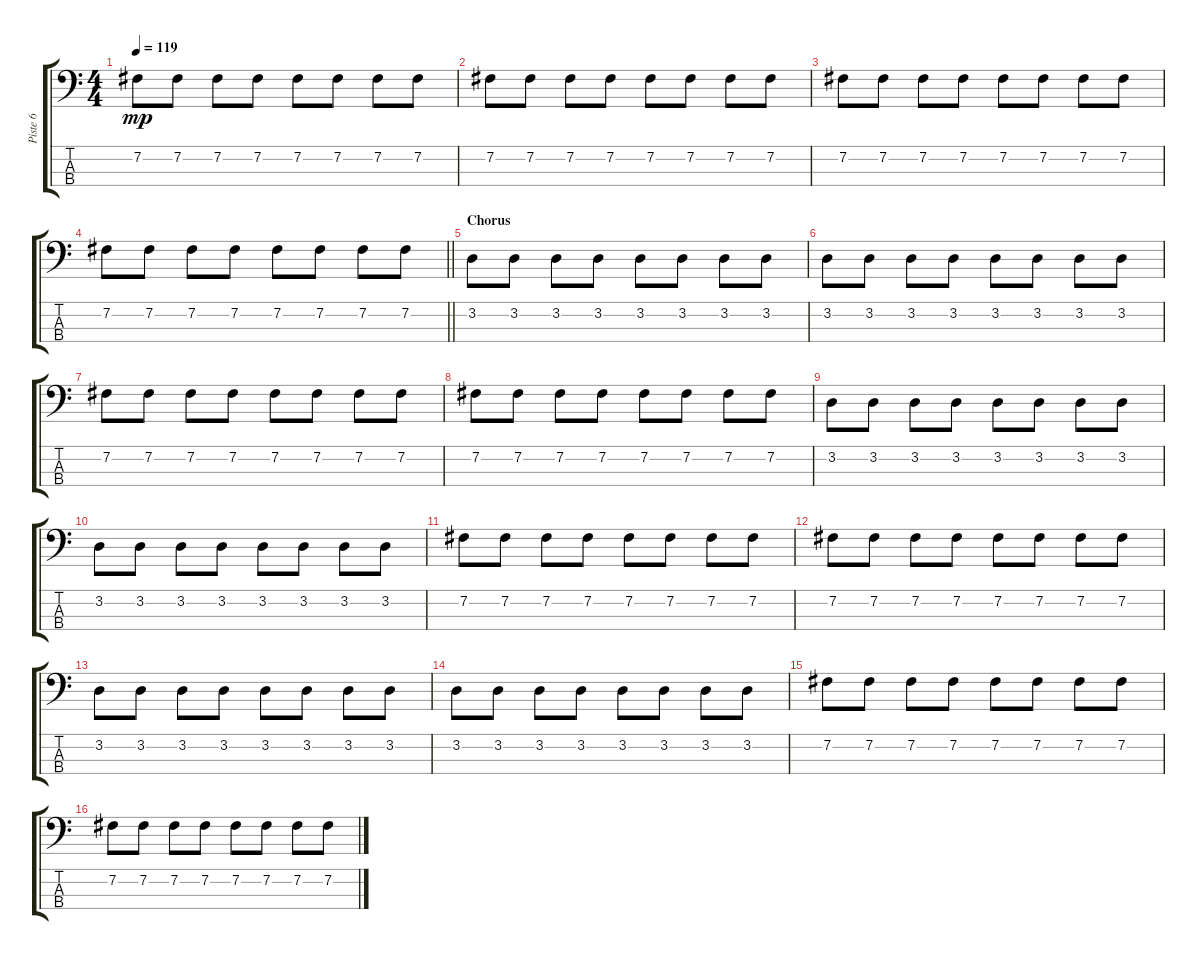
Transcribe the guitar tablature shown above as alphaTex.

\track ("Piste 6" "Piste 6") {instrument electricbasspick}
\staff {score tabs}
\tuning (E2 B1 Gb1 B0) {hide}
\ts (4 4)
\tempo 119
\clef f4
\ks c
7.2.8{dy mp} 7.2.8 7.2.8 7.2.8 7.2.8 7.2.8 7.2.8 7.2.8 |
7.2.8 7.2.8 7.2.8 7.2.8 7.2.8 7.2.8 7.2.8 7.2.8 |
7.2.8 7.2.8 7.2.8 7.2.8 7.2.8 7.2.8 7.2.8 7.2.8 |
\barLineRight lightlight
7.2.8 7.2.8 7.2.8 7.2.8 7.2.8 7.2.8 7.2.8 7.2.8 |
\section ("" "Chorus")
3.2.8 3.2.8 3.2.8 3.2.8 3.2.8 3.2.8 3.2.8 3.2.8 |
3.2.8 3.2.8 3.2.8 3.2.8 3.2.8 3.2.8 3.2.8 3.2.8 |
7.2.8 7.2.8 7.2.8 7.2.8 7.2.8 7.2.8 7.2.8 7.2.8 |
7.2.8 7.2.8 7.2.8 7.2.8 7.2.8 7.2.8 7.2.8 7.2.8 |
3.2.8 3.2.8 3.2.8 3.2.8 3.2.8 3.2.8 3.2.8 3.2.8 |
3.2.8 3.2.8 3.2.8 3.2.8 3.2.8 3.2.8 3.2.8 3.2.8 |
7.2.8 7.2.8 7.2.8 7.2.8 7.2.8 7.2.8 7.2.8 7.2.8 |
7.2.8 7.2.8 7.2.8 7.2.8 7.2.8 7.2.8 7.2.8 7.2.8 |
3.2.8 3.2.8 3.2.8 3.2.8 3.2.8 3.2.8 3.2.8 3.2.8 |
3.2.8 3.2.8 3.2.8 3.2.8 3.2.8 3.2.8 3.2.8 3.2.8 |
7.2.8 7.2.8 7.2.8 7.2.8 7.2.8 7.2.8 7.2.8 7.2.8 |
7.2.8 7.2.8 7.2.8 7.2.8 7.2.8 7.2.8 7.2.8 7.2.8
